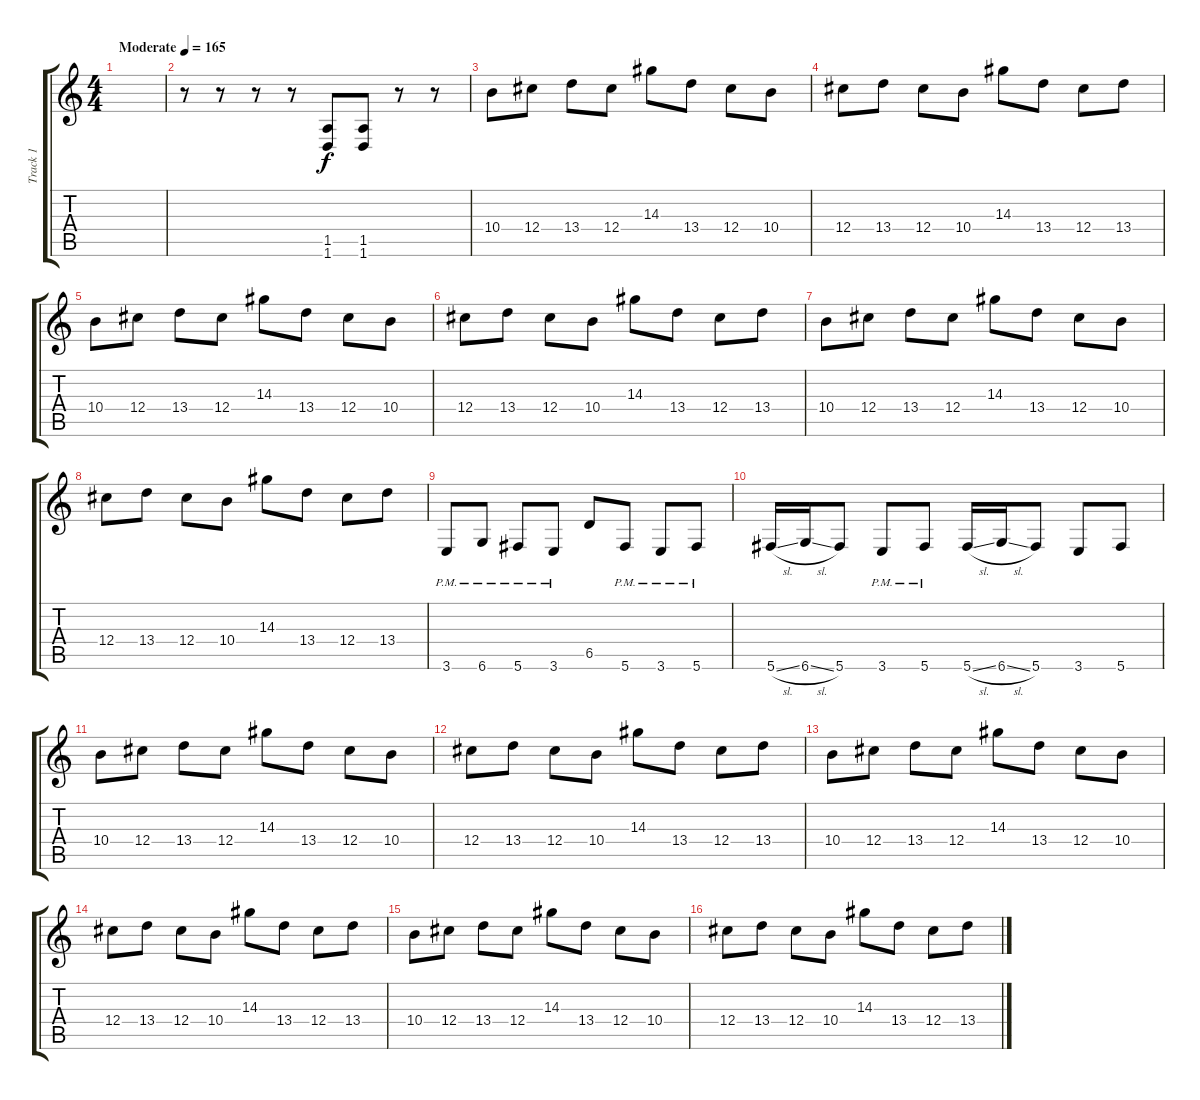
\track ("Track 1" "Track 1") {instrument distortionguitar}
\staff {score tabs}
\tuning (Eb4 Bb3 Gb3 Db3 Ab2 Db2) {hide}
\ts (4 4)
\tempo (165 "Moderate")
\clef g2
\ks c
|
r.8 r.8 r.8 r.8 (1.5 1.6).8 (1.5 1.6).8 r.8 r.8 |
10.4.8 12.4.8 13.4.8 12.4.8 14.3.8 13.4.8 12.4.8 10.4.8 |
12.4.8 13.4.8 12.4.8 10.4.8 14.3.8 13.4.8 12.4.8 13.4.8 |
10.4.8 12.4.8 13.4.8 12.4.8 14.3.8 13.4.8 12.4.8 10.4.8 |
12.4.8 13.4.8 12.4.8 10.4.8 14.3.8 13.4.8 12.4.8 13.4.8 |
10.4.8 12.4.8 13.4.8 12.4.8 14.3.8 13.4.8 12.4.8 10.4.8 |
12.4.8 13.4.8 12.4.8 10.4.8 14.3.8 13.4.8 12.4.8 13.4.8 |
3.6{pm}.8 6.6{pm}.8 5.6{pm}.8 3.6{pm}.8 6.5.8 5.6{pm}.8 3.6{pm}.8 5.6{pm}.8 |
5.6{sl}.16 6.6{sl}.16 5.6.8 3.6{pm}.8 5.6{pm}.8 5.6{sl}.16 6.6{sl}.16 5.6.8 3.6.8 5.6.8 |
10.4.8 12.4.8 13.4.8 12.4.8 14.3.8 13.4.8 12.4.8 10.4.8 |
12.4.8 13.4.8 12.4.8 10.4.8 14.3.8 13.4.8 12.4.8 13.4.8 |
10.4.8 12.4.8 13.4.8 12.4.8 14.3.8 13.4.8 12.4.8 10.4.8 |
12.4.8 13.4.8 12.4.8 10.4.8 14.3.8 13.4.8 12.4.8 13.4.8 |
10.4.8 12.4.8 13.4.8 12.4.8 14.3.8 13.4.8 12.4.8 10.4.8 |
12.4.8 13.4.8 12.4.8 10.4.8 14.3.8 13.4.8 12.4.8 13.4.8
